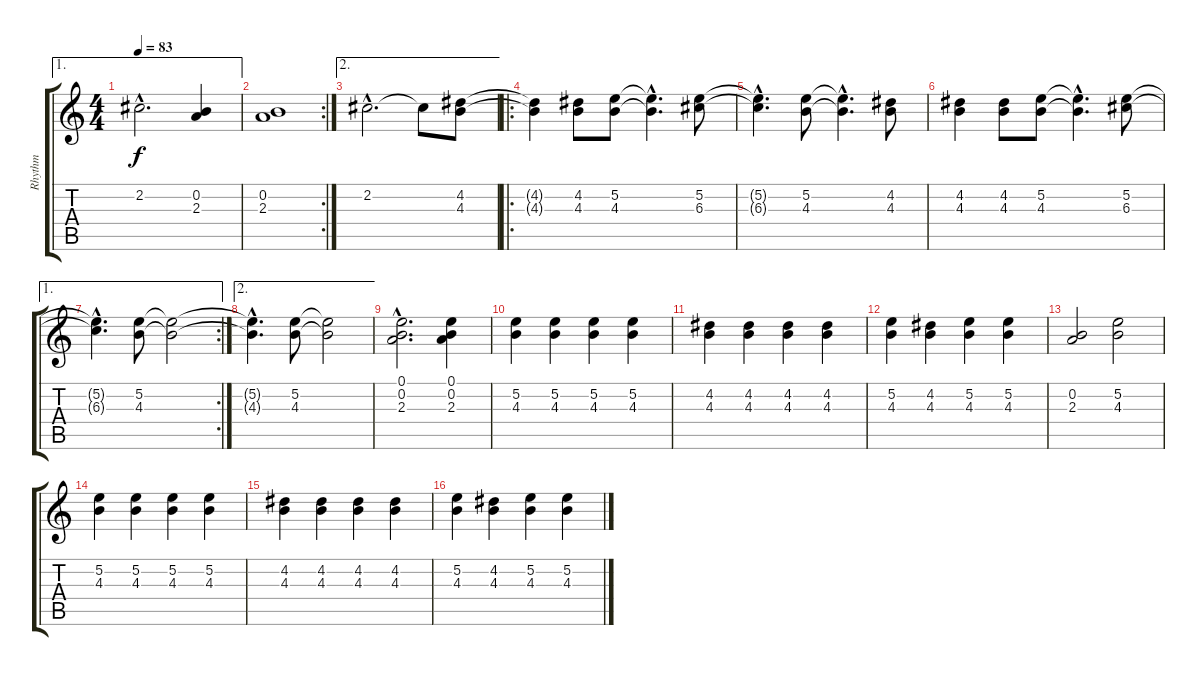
\track ("Rhythm" "Rhythm") {instrument electricguitarclean}
\staff {score tabs}
\tuning (E4 B3 G3 D3 A2 E2) {hide}
\ae 1
\ts (4 4)
\tempo 83
\clef g2
\ks c
2.2{hac}.2{d dy f} (0.2 2.3).4 |
\rc 2
(0.2 2.3).1 |
\ae 2
2.2{hac}.2{d} 2.2{t}.8 (4.2 4.3).8 |
\ro
(4.2{t} 4.3{t}).4 (4.2 4.3).8 (5.2 4.3).8 (5.2{hac t} 4.3{hac t}).4{d} (5.2 6.3).8 |
(5.2{hac t} 6.3{hac t}).4{d} (5.2 4.3).8 (5.2{hac t} 4.3{hac t}).4{d} (4.2 4.3).8 |
(4.2 4.3).4 (4.2 4.3).8 (5.2 4.3).8 (5.2{hac t} 4.3{hac t}).4{d} (5.2 6.3).8 |
\ae 1
\rc 2
(5.2{hac t} 6.3{hac t}).4{d} (5.2 4.3).8 (5.2{t} 4.3{t}).2 |
\ae 2
(5.2{hac t} 4.3{hac t}).4{d} (5.2 4.3).8 (5.2{t} 4.3{t}).2 |
(0.1{hac} 0.2{hac} 2.3{hac}).2{d} (0.1 0.2 2.3).4 |
(5.2 4.3).4 (5.2 4.3).4 (5.2 4.3).4 (5.2 4.3).4 |
(4.2 4.3).4 (4.2 4.3).4 (4.2 4.3).4 (4.2 4.3).4 |
(5.2 4.3).4 (4.2 4.3).4 (5.2 4.3).4 (5.2 4.3).4 |
(0.2 2.3).2 (5.2 4.3).2 |
(5.2 4.3).4 (5.2 4.3).4 (5.2 4.3).4 (5.2 4.3).4 |
(4.2 4.3).4 (4.2 4.3).4 (4.2 4.3).4 (4.2 4.3).4 |
(5.2 4.3).4 (4.2 4.3).4 (5.2 4.3).4 (5.2 4.3).4
